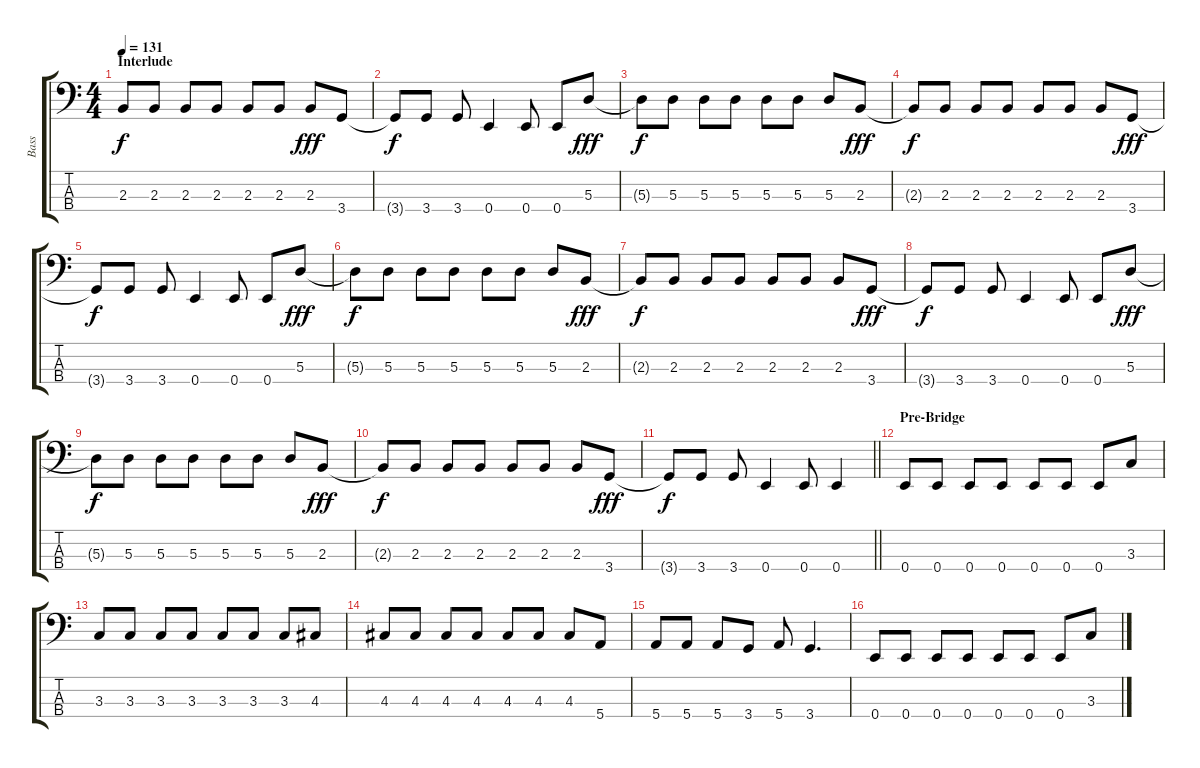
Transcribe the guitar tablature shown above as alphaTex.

\track ("Bass" "Bass") {instrument electricbassfinger}
\staff {score tabs}
\tuning (G2 D2 A1 E1) {hide}
\ts (4 4)
\section ("" "Interlude")
\tempo 131
\clef f4
\ks c
2.3{t}.8{dy f} 2.3.8 2.3.8 2.3.8 2.3.8 2.3.8 2.3.8{dy fff} 3.4.8 |
3.4{t}.8{dy f} 3.4.8 3.4.8 0.4.4 0.4.8 0.4.8 5.3.8{dy fff} |
5.3{t}.8{dy f} 5.3.8 5.3.8 5.3.8 5.3.8 5.3.8 5.3.8 2.3.8{dy fff} |
2.3{t}.8{dy f} 2.3.8 2.3.8 2.3.8 2.3.8 2.3.8 2.3.8 3.4.8{dy fff} |
3.4{t}.8{dy f} 3.4.8 3.4.8 0.4.4 0.4.8 0.4.8 5.3.8{dy fff} |
5.3{t}.8{dy f} 5.3.8 5.3.8 5.3.8 5.3.8 5.3.8 5.3.8 2.3.8{dy fff} |
2.3{t}.8{dy f} 2.3.8 2.3.8 2.3.8 2.3.8 2.3.8 2.3.8 3.4.8{dy fff} |
3.4{t}.8{dy f} 3.4.8 3.4.8 0.4.4 0.4.8 0.4.8 5.3.8{dy fff} |
5.3{t}.8{dy f} 5.3.8 5.3.8 5.3.8 5.3.8 5.3.8 5.3.8 2.3.8{dy fff} |
2.3{t}.8{dy f} 2.3.8 2.3.8 2.3.8 2.3.8 2.3.8 2.3.8 3.4.8{dy fff} |
\barLineRight lightlight
3.4{t}.8{dy f} 3.4.8 3.4.8 0.4.4 0.4.8 0.4.4 |
\section ("" "Pre-Bridge")
0.4.8 0.4.8 0.4.8 0.4.8 0.4.8 0.4.8 0.4.8 3.3.8 |
3.3.8 3.3.8 3.3.8 3.3.8 3.3.8 3.3.8 3.3.8 4.3.8 |
4.3.8 4.3.8 4.3.8 4.3.8 4.3.8 4.3.8 4.3.8 5.4.8 |
5.4.8 5.4.8 5.4.8 3.4.8 5.4.8 3.4.4{d} |
0.4.8 0.4.8 0.4.8 0.4.8 0.4.8 0.4.8 0.4.8 3.3.8
